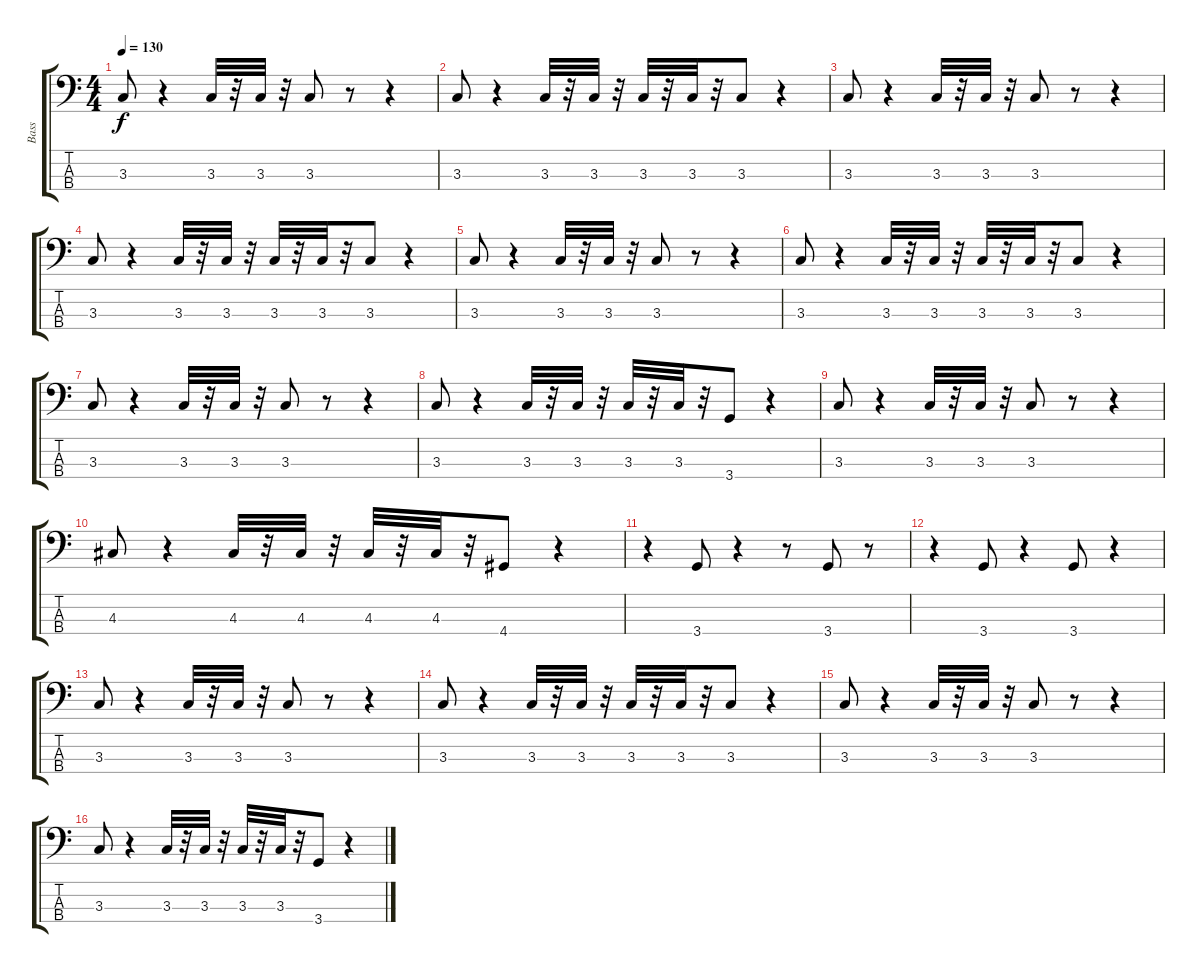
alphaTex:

\track ("Bass" "Bass") {instrument electricbassfinger}
\staff {score tabs}
\tuning (G2 D2 A1 E1) {hide}
\ts (4 4)
\tempo 130
\clef f4
\ks c
3.3.8{dy f instrument electricbassfinger} r.4 3.3.32 r.32 3.3.32 r.32 3.3.8 r.8 r.4 |
3.3.8 r.4 3.3.32 r.32 3.3.32 r.32 3.3.32 r.32 3.3.32 r.32 3.3.8 r.4 |
3.3.8 r.4 3.3.32 r.32 3.3.32 r.32 3.3.8 r.8 r.4 |
3.3.8 r.4 3.3.32 r.32 3.3.32 r.32 3.3.32 r.32 3.3.32 r.32 3.3.8 r.4 |
3.3.8 r.4 3.3.32 r.32 3.3.32 r.32 3.3.8 r.8 r.4 |
3.3.8 r.4 3.3.32 r.32 3.3.32 r.32 3.3.32 r.32 3.3.32 r.32 3.3.8 r.4 |
3.3.8 r.4 3.3.32 r.32 3.3.32 r.32 3.3.8 r.8 r.4 |
3.3.8 r.4 3.3.32 r.32 3.3.32 r.32 3.3.32 r.32 3.3.32 r.32 3.4.8 r.4 |
3.3.8 r.4 3.3.32 r.32 3.3.32 r.32 3.3.8 r.8 r.4 |
4.3.8 r.4 4.3.32 r.32 4.3.32 r.32 4.3.32 r.32 4.3.32 r.32 4.4.8 r.4 |
r.4 3.4.8 r.4 r.8 3.4.8 r.8 |
r.4 3.4.8 r.4 3.4.8 r.4 |
3.3.8 r.4 3.3.32 r.32 3.3.32 r.32 3.3.8 r.8 r.4 |
3.3.8 r.4 3.3.32 r.32 3.3.32 r.32 3.3.32 r.32 3.3.32 r.32 3.3.8 r.4 |
3.3.8 r.4 3.3.32 r.32 3.3.32 r.32 3.3.8 r.8 r.4 |
3.3.8 r.4 3.3.32 r.32 3.3.32 r.32 3.3.32 r.32 3.3.32 r.32 3.4.8 r.4
